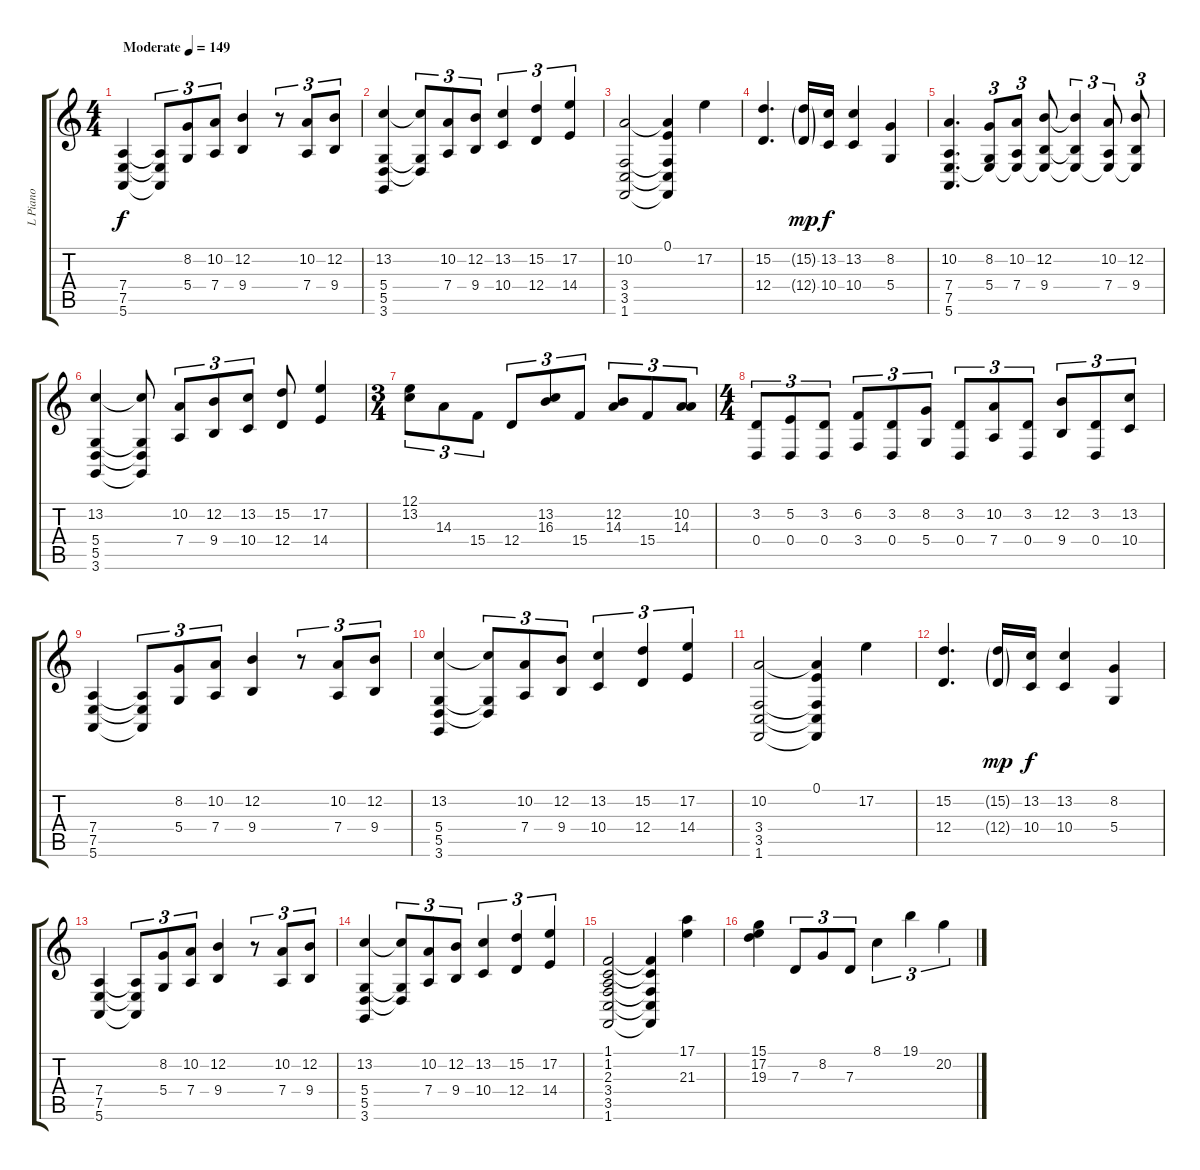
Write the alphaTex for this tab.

\track ("L Piano" "L Piano") {instrument acousticgrandpiano}
\staff {score tabs}
\tuning (E4 B3 G3 D3 A2 E2) {hide}
\ts (4 4)
\tempo (149 "Moderate")
\clef g2
\ks c
(7.4 7.5 5.6).4{dy f instrument acousticgrandpiano} (7.4{t} 7.5{t} 5.6{t}).8{tu (3 2)} (8.2 5.4).8{tu (3 2)} (10.2 7.4).8{tu (3 2)} (12.2 9.4).4 r.8{tu (3 2)} (10.2 7.4).8{tu (3 2)} (12.2 9.4).8{tu (3 2)} |
(13.2 5.4 5.5 3.6).4 (13.2{t} 5.4{t} 5.5{t}).8{tu (3 2)} (10.2 7.4).8{tu (3 2)} (12.2 9.4).8{tu (3 2)} (13.2 10.4).4{tu (3 2)} (15.2 12.4).4{tu (3 2)} (17.2 14.4).4{tu (3 2)} |
(10.2 3.4 3.5 1.6).2 (0.1 10.2{t} 3.4{t} 3.5{t} 1.6{t}).4 17.2.4 |
(15.2 12.4).4{d} (15.2{g} 12.4{g}).16{dy mp} (13.2 10.4).16{dy f} (13.2 10.4).4 (8.2 5.4).4 |
(10.2 7.4 7.5 5.6).4{d} (8.2 5.4 7.5{t}).8{tu (3 2)} (10.2 7.4 7.5{t}).8{tu (3 2)} (12.2 9.4 7.5{t}).8 (12.2{t} 9.4{t} 7.5{t}).4{tu (3 2)} (10.2 7.4 7.5{t}).8{tu (3 2)} (12.2 9.4 7.5{t}).8{tu (3 2)} |
(13.2 5.4 5.5 3.6).4 (13.2{t} 5.4{t} 5.5{t} 3.6{t}).8 (10.2 7.4).8{tu (3 2)} (12.2 9.4).8{tu (3 2)} (13.2 10.4).8{tu (3 2)} (15.2 12.4).8 (17.2 14.4).4 |
\ts (3 4)
(12.1 13.2).8{tu (3 2)} 14.3.8{tu (3 2)} 15.4.8{tu (3 2)} 12.4.8{tu (3 2)} (13.2 16.3).8{tu (3 2)} 15.4.8{tu (3 2)} (12.2 14.3).8{tu (3 2)} 15.4.8{tu (3 2)} (10.2 14.3).8{tu (3 2)} |
\ts (4 4)
(3.2 0.4).8{tu (3 2)} (5.2 0.4).8{tu (3 2)} (3.2 0.4).8{tu (3 2)} (6.2 3.4).8{tu (3 2)} (3.2 0.4).8{tu (3 2)} (8.2 5.4).8{tu (3 2)} (3.2 0.4).8{tu (3 2)} (10.2 7.4).8{tu (3 2)} (3.2 0.4).8{tu (3 2)} (12.2 9.4).8{tu (3 2)} (3.2 0.4).8{tu (3 2)} (13.2 10.4).8{tu (3 2)} |
(7.4 7.5 5.6).4 (7.4{t} 7.5{t} 5.6{t}).8{tu (3 2)} (8.2 5.4).8{tu (3 2)} (10.2 7.4).8{tu (3 2)} (12.2 9.4).4 r.8{tu (3 2)} (10.2 7.4).8{tu (3 2)} (12.2 9.4).8{tu (3 2)} |
(13.2 5.4 5.5 3.6).4 (13.2{t} 5.4{t} 5.5{t}).8{tu (3 2)} (10.2 7.4).8{tu (3 2)} (12.2 9.4).8{tu (3 2)} (13.2 10.4).4{tu (3 2)} (15.2 12.4).4{tu (3 2)} (17.2 14.4).4{tu (3 2)} |
(10.2 3.4 3.5 1.6).2 (0.1 10.2{t} 3.4{t} 3.5{t} 1.6{t}).4 17.2.4 |
(15.2 12.4).4{d} (15.2{g} 12.4{g}).16{dy mp} (13.2 10.4).16{dy f} (13.2 10.4).4 (8.2 5.4).4 |
(7.4 7.5 5.6).4 (7.4{t} 7.5{t} 5.6{t}).8{tu (3 2)} (8.2 5.4).8{tu (3 2)} (10.2 7.4).8{tu (3 2)} (12.2 9.4).4 r.8{tu (3 2)} (10.2 7.4).8{tu (3 2)} (12.2 9.4).8{tu (3 2)} |
(13.2 5.4 5.5 3.6).4 (13.2{t} 5.4{t} 5.5{t}).8{tu (3 2)} (10.2 7.4).8{tu (3 2)} (12.2 9.4).8{tu (3 2)} (13.2 10.4).4{tu (3 2)} (15.2 12.4).4{tu (3 2)} (17.2 14.4).4{tu (3 2)} |
(1.1 1.2 2.3 3.4 3.5 1.6).2 (1.1{t} 1.2{t} 3.4{t} 3.5{t} 1.6{t}).4 (17.1 21.3).4 |
(15.1 17.2 19.3).4 7.3.8{tu (3 2)} 8.2.8{tu (3 2)} 7.3.8{tu (3 2)} 8.1.4{tu (3 2)} 19.1.4{tu (3 2)} 20.2.4{tu (3 2)}
